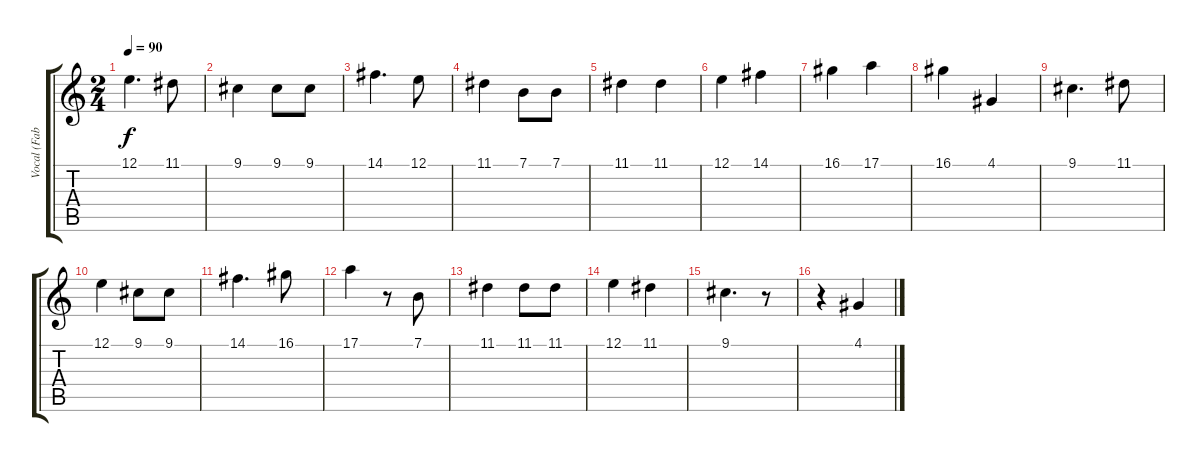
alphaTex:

\track ("Vocal (Fabio Lione)" "Vocal (Fab") {instrument rockorgan}
\staff {score tabs}
\tuning (E4 B3 G3 D3 A2 E2) {hide}
\ts (2 4)
\tempo 90
\clef g2
\ks c
12.1.4{d dy f} 11.1.8 |
9.1.4 9.1.8 9.1.8 |
14.1.4{d} 12.1.8 |
11.1.4 7.1.8 7.1.8 |
11.1.4 11.1.4 |
12.1.4 14.1.4 |
16.1.4 17.1.4 |
16.1.4 4.1.4 |
9.1.4{d} 11.1.8 |
12.1.4 9.1.8 9.1.8 |
14.1.4{d} 16.1.8 |
17.1.4 r.8 7.1.8 |
11.1.4 11.1.8 11.1.8 |
12.1.4 11.1.4 |
9.1.4{d} r.8 |
r.4 4.1.4
